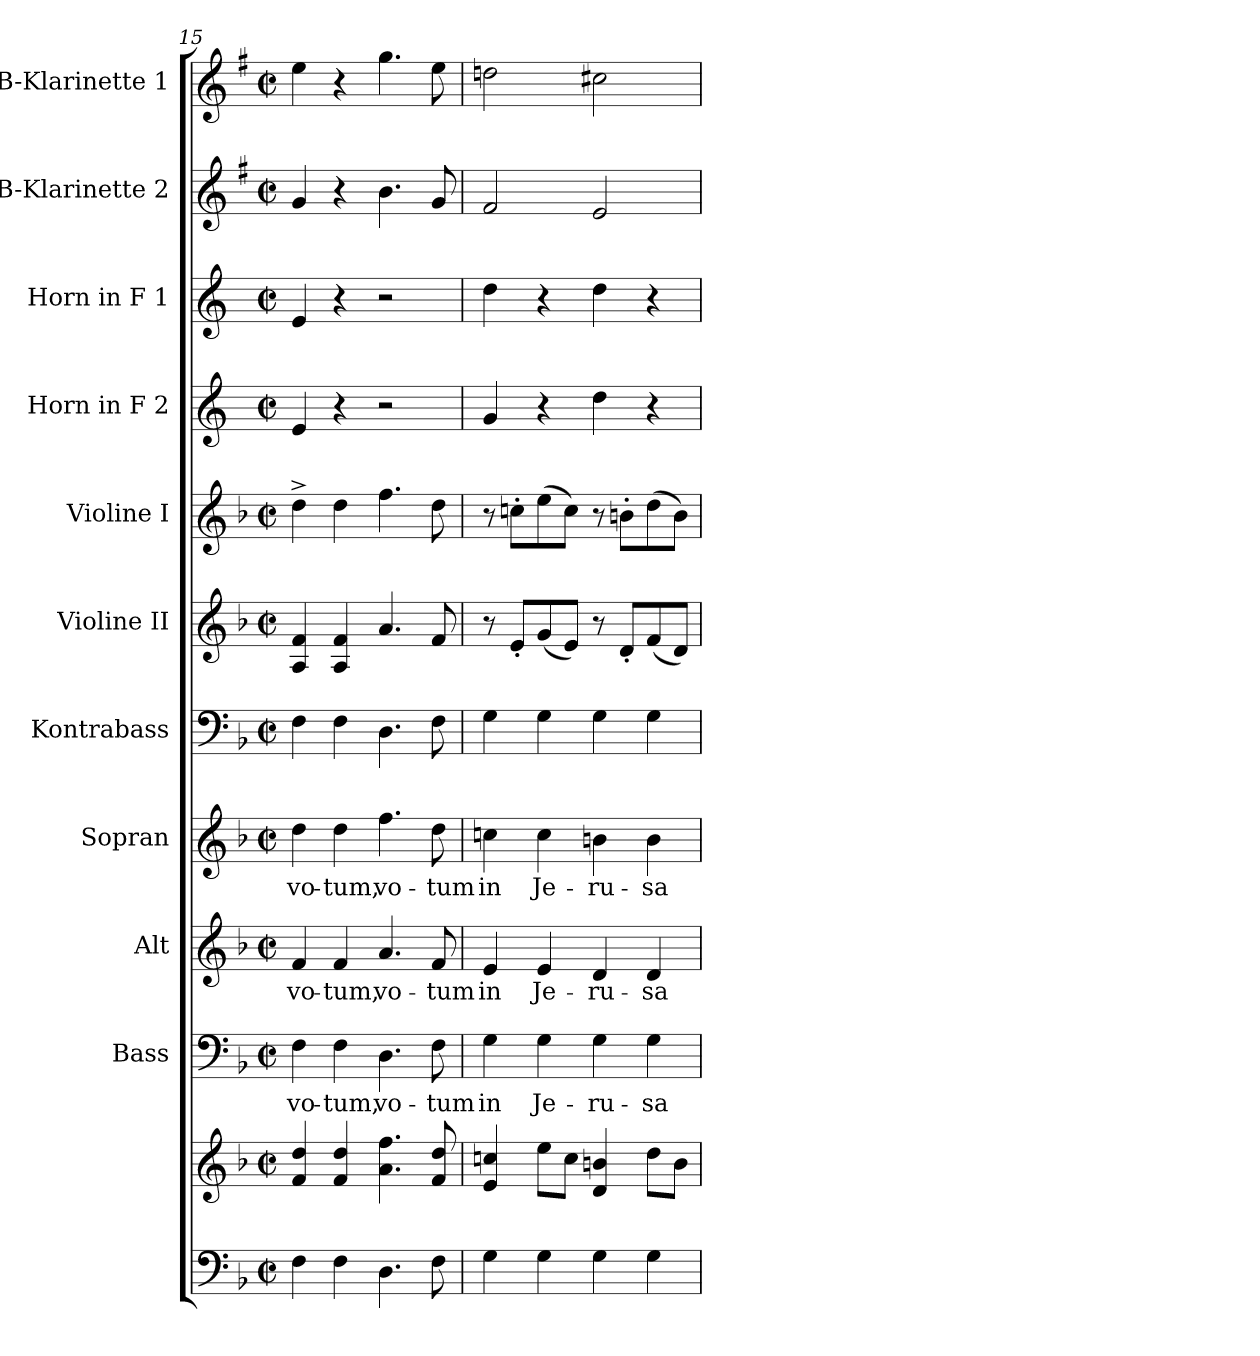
**kern	**kern	**kern	**text	**kern	**text	**kern	**text	**kern	**kern	**kern	**kern	**kern	**kern	**kern
*part11	*part11	*part10	*part10	*part9	*part9	*part8	*part8	*part7	*part6	*part5	*part4	*part3	*part2	*part1
*staff12	*staff11	*staff10	*staff10	*staff9	*staff9	*staff8	*staff8	*staff7	*staff6	*staff5	*staff4	*staff3	*staff2	*staff1
*	*	*I"Bass	*	*I"Alt	*	*I"Sopran	*	*I"Kontrabass	*I"Violine II	*I"Violine I	*I"Horn in F 2	*I"Horn in F 1	*I"B-Klarinette 2	*I"B-Klarinette 1
*	*	*I'B.	*	*I'A.	*	*I'S.	*	*I'Kb.	*I'Vl. II	*I'Vl. I	*	*	*I'B Kl. 2	*I'B Kl. 1
*clefF4	*clefG2	*clefF4	*	*clefG2	*	*clefG2	*	*clefF4	*clefG2	*clefG2	*clefG2	*clefG2	*clefG2	*clefG2
*	*	*	*	*	*	*	*	*ITrd7c12	*	*	*ITrd4c7	*ITrd4c7	*ITrd1c2	*ITrd1c2
*k[b-]	*k[b-]	*k[b-]	*	*k[b-]	*	*k[b-]	*	*k[b-]	*k[b-]	*k[b-]	*k[b-]	*k[b-]	*k[b-]	*k[b-]
*F:	*F:	*F:	*	*F:	*	*F:	*	*F:	*F:	*F:	*F:	*F:	*F:	*F:
*M2/2	*M2/2	*M2/2	*	*M2/2	*	*M2/2	*	*M2/2	*M2/2	*M2/2	*M2/2	*M2/2	*M2/2	*M2/2
*met(c|)	*met(c|)	*met(c|)	*	*met(c|)	*	*met(c|)	*	*met(c|)	*met(c|)	*met(c|)	*met(c|)	*met(c|)	*met(c|)	*met(c|)
=15	=15	=15	=15	=15	=15	=15	=15	=15	=15	=15	=15	=15	=15	=15
!	!	!	!LO:LY:b	!	!LO:LY:b	!	!LO:LY:b	!	!	!	!	!	!	!
4F\	4f/ 4dd/	4F\	vo-	4f/	vo-	4dd\	vo-	4FF\	4A/ 4f/	4dd^>\	4A/	4A/	4f/	4dd\
!	!	!	!LO:LY:b	!	!LO:LY:b	!	!LO:LY:b	!	!	!	!	!	!	!
4F\	4f/ 4dd/	4F\	-tum,	4f/	-tum,	4dd\	-tum,	4FF\	4A/ 4f/	4dd\	4r	4r	4r	4r
!	!	!	!LO:LY:b	!	!LO:LY:b	!	!LO:LY:b	!	!	!	!	!	!	!
4.D\	4.a\ 4.ff\	4.D\	vo-	4.a/	vo-	4.ff\	vo-	4.DD\	4.a/	4.ff\	2r	2r	4.a\	4.ff\
!	!	!	!LO:LY:b	!	!LO:LY:b	!	!LO:LY:b	!	!	!	!	!	!	!
8F\	8f/ 8dd/	8F\	-tum	8f/	-tum	8dd\	-tum	8FF\	8f/	8dd\	.	.	8f/	8dd\
=16	=16	=16	=16	=16	=16	=16	=16	=16	=16	=16	=16	=16	=16	=16
!	!	!	!LO:LY:b	!	!LO:LY:b	!	!LO:LY:b	!	!	!	!	!	!	!
4G\	4e/ 4ccn/	4G\	in	4e/	in	4ccn\	in	4GG\	8r	8r	4c/	4g\	2e/	2ccn\
.	.	.	.	.	.	.	.	.	8e'</L	8ccn'>\L	.	.	.	.
!	!	!	!LO:LY:b	!	!LO:LY:b	!	!LO:LY:b	!	!	!	!	!	!	!
4G\	8ee\L	4G\	Je-	4e/	Je-	4cc\	Je-	4GG\	(<8g/	(>8ee\	4r	4r	.	.
.	8cc\J	.	.	.	.	.	.	.	8e/J)	8cc\J)	.	.	.	.
!	!	!	!LO:LY:b	!	!LO:LY:b	!	!LO:LY:b	!	!	!	!	!	!	!
4G\	4d/ 4bn/	4G\	-ru-	4d/	-ru-	4bn\	-ru-	4GG\	8r	8r	4g\	4g\	2d/	2bn\
.	.	.	.	.	.	.	.	.	8d'</L	8bn'>\L	.	.	.	.
!	!	!	!LO:LY:b	!	!LO:LY:b	!	!LO:LY:b	!	!	!	!	!	!	!
4G\	8dd\L	4G\	-sa-	4d/	-sa-	4b\	-sa-	4GG\	(<8f/	(>8dd\	4r	4r	.	.
.	8b\J	.	.	.	.	.	.	.	8d/J)	8b\J)	.	.	.	.
=	=	=	=	=	=	=	=	=	=	=	=	=	=	=
*-	*-	*-	*-	*-	*-	*-	*-	*-	*-	*-	*-	*-	*-	*-
